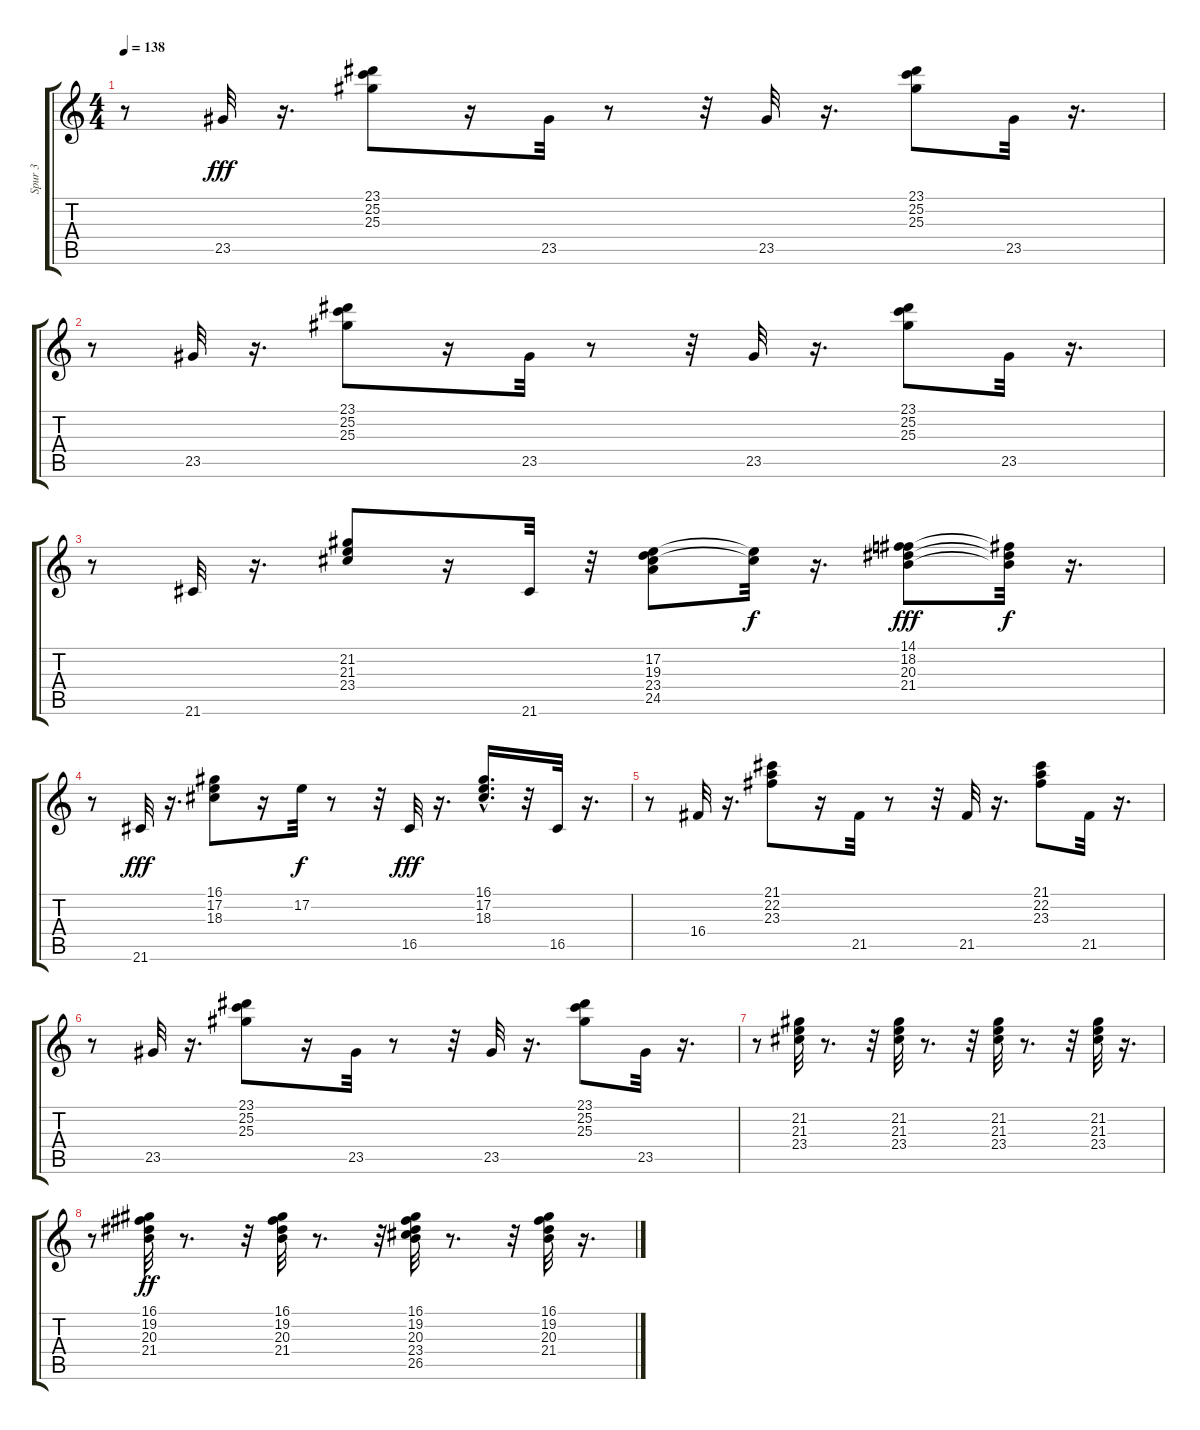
\track ("Spur 3" "Spur 3") {instrument rockorgan}
\staff {score tabs}
\tuning (E4 B3 G3 D3 A2 E2) {hide}
\ts (4 4)
\tempo 138
\clef g2
\ks c
r.8{dy fff} 23.5.32 r.16{d} (23.1 25.2 25.3).8 r.16 23.5.32 r.8 r.32 23.5.32 r.16{d} (23.1 25.2 25.3).8 23.5.32 r.16{d} |
r.8 23.5.32 r.16{d} (23.1 25.2 25.3).8 r.16 23.5.32 r.8 r.32 23.5.32 r.16{d} (23.1 25.2 25.3).8 23.5.32 r.16{d} |
r.8 21.6.32 r.16{d} (21.2 21.3 23.4).8 r.16 21.6.32 r.32 (17.2 19.3 23.4 24.5).8 (17.2{t} 23.4{t}).32{dy f} r.16{d} (14.1 18.2 20.3 21.4).8{dy fff} (14.1{t} 20.3{t} 21.4{t}).32{dy f} r.16{d} |
r.8 21.6.32{dy fff} r.16{d} (16.1 17.2 18.3).8 r.16 17.2.32{dy f} r.8 r.32 16.5.32{dy fff} r.16{d} (16.1{hac} 17.2{hac} 18.3{hac}).16{d} r.32 16.5.32 r.16{d} |
r.8 16.4.32 r.16{d} (21.1 22.2 23.3).8 r.16 21.5.32 r.8 r.32 21.5.32 r.16{d} (21.1 22.2 23.3).8 21.5.32 r.16{d} |
r.8 23.5.32 r.16{d} (23.1 25.2 25.3).8 r.16 23.5.32 r.8 r.32 23.5.32 r.16{d} (23.1 25.2 25.3).8 23.5.32 r.16{d} |
r.8 (21.2 21.3 23.4).32 r.8{d} r.32 (21.2 21.3 23.4).32 r.8{d} r.32 (21.2 21.3 23.4).32 r.8{d} r.32 (21.2 21.3 23.4).32 r.16{d} |
r.8 (16.1 19.2 20.3 21.4).32{dy ff} r.8{d} r.32 (16.1 19.2 20.3 21.4).32 r.8{d} r.32 (16.1 19.2 20.3 23.4 26.5).32 r.8{d} r.32 (16.1 19.2 20.3 21.4).32 r.16{d}
